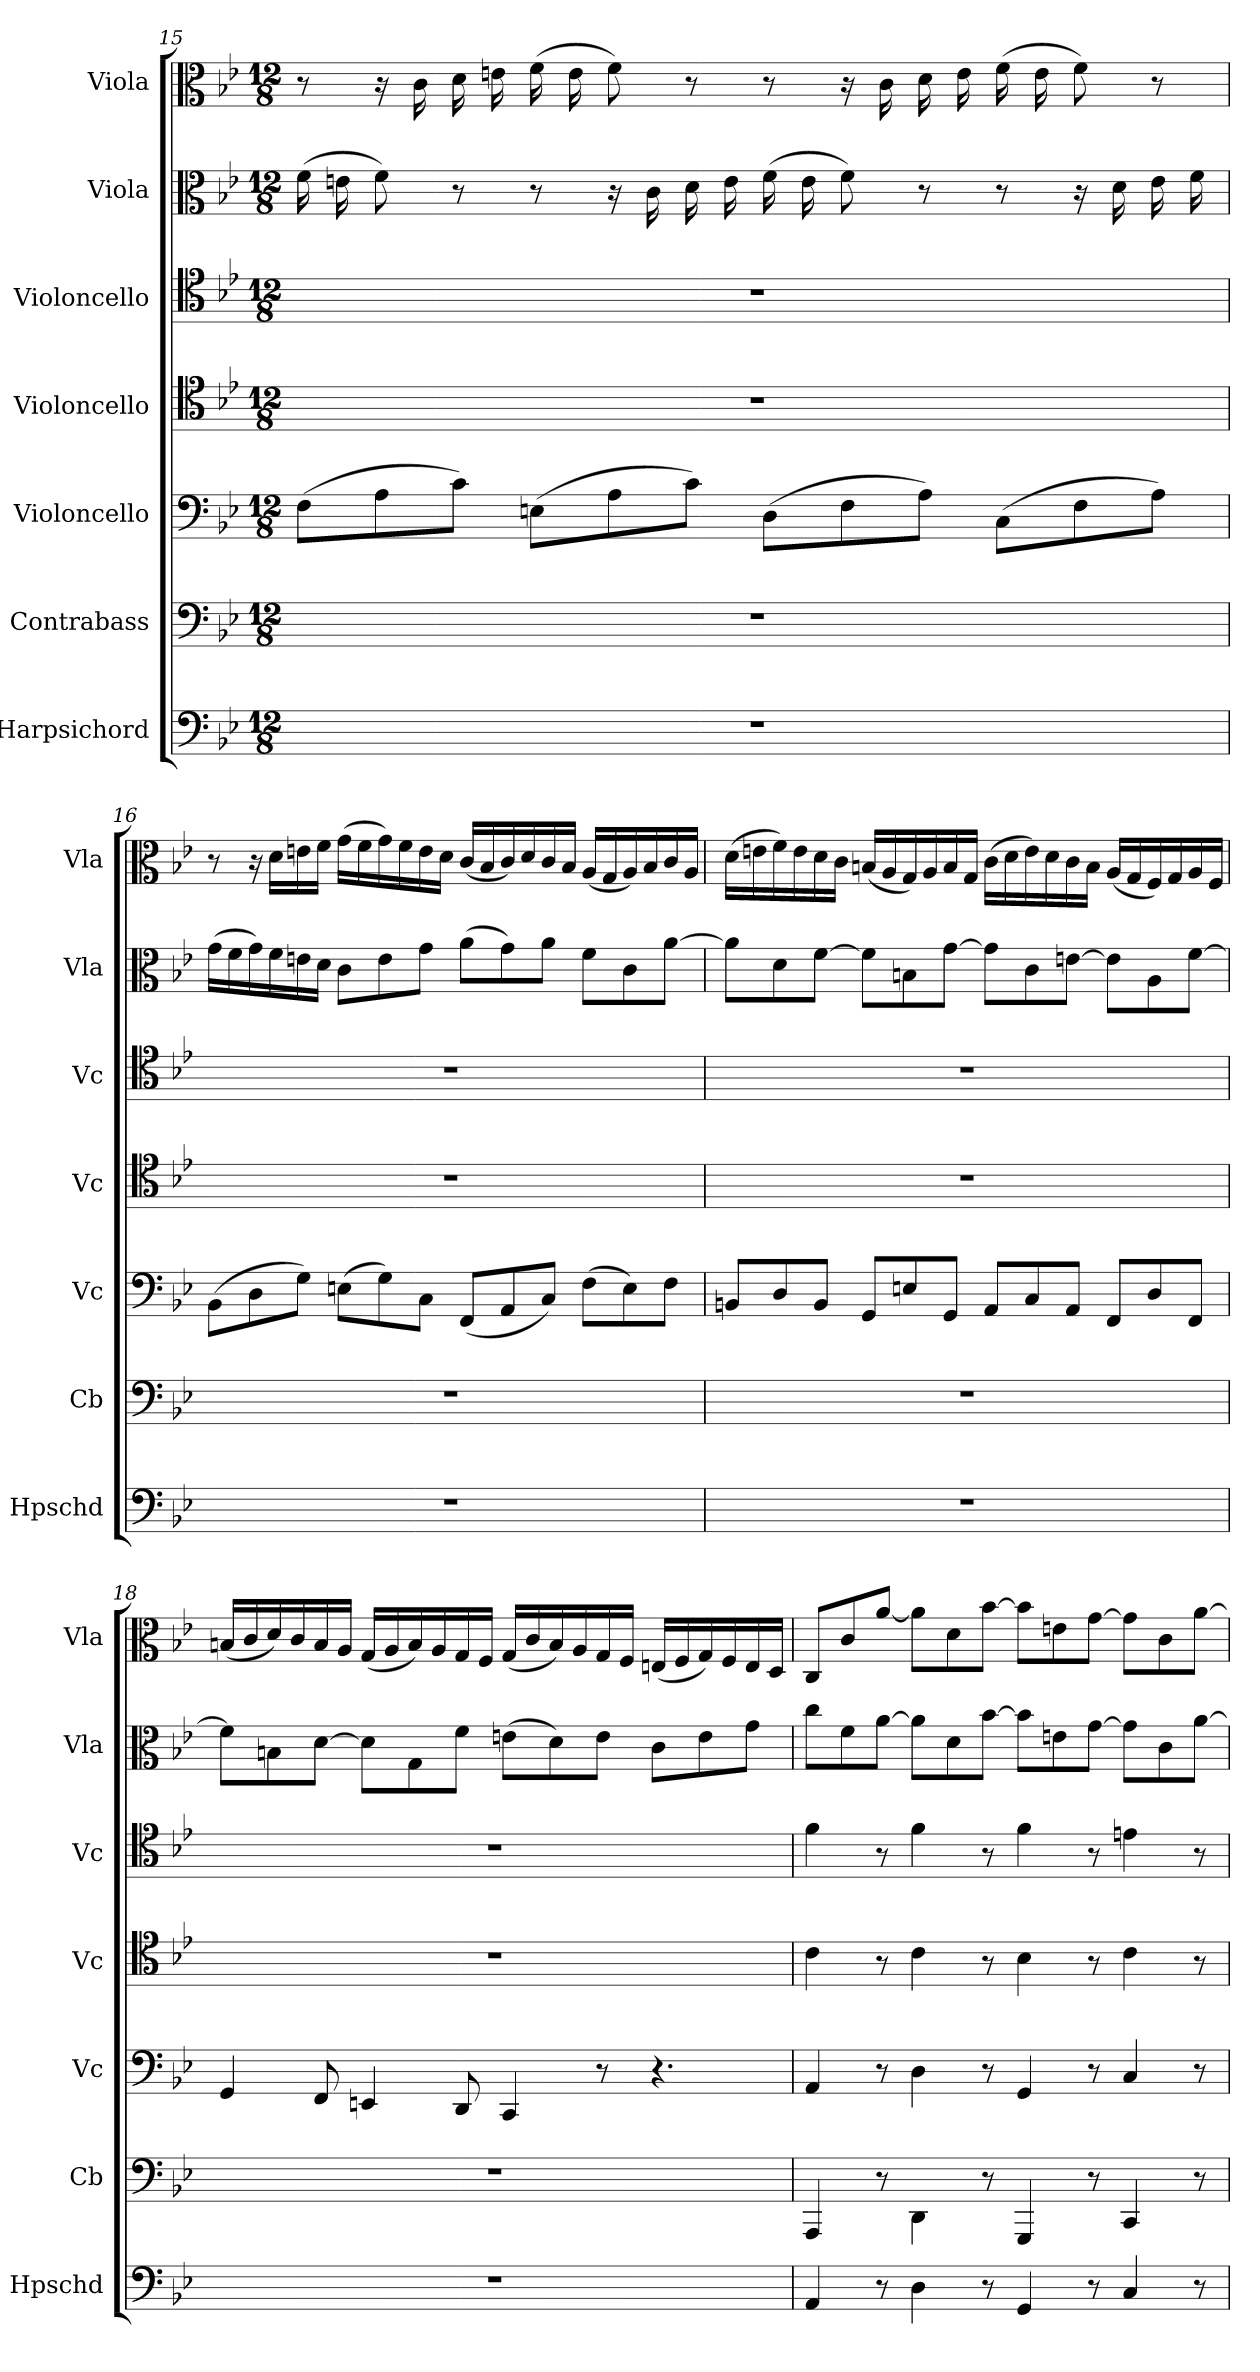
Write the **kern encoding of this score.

**kern	**kern	**kern	**kern	**kern	**kern	**kern
*part7	*part6	*part5	*part4	*part3	*part2	*part1
*staff7	*staff6	*staff5	*staff4	*staff3	*staff2	*staff1
*I"Harpsichord	*I"Contrabass	*I"Violoncello	*I"Violoncello	*I"Violoncello	*I"Viola	*I"Viola
*I'Hpschd	*I'Cb	*I'Vc	*I'Vc	*I'Vc	*I'Vla	*I'Vla
*clefF4	*clefF4	*clefF4	*clefC4	*clefC4	*clefC3	*clefC3
*	*ITrd7c12	*	*	*	*	*
*k[b-e-]	*k[b-e-]	*k[b-e-]	*k[b-e-]	*k[b-e-]	*k[b-e-]	*k[b-e-]
*B-:	*B-:	*B-:	*B-:	*B-:	*B-:	*B-:
*M12/8	*M12/8	*M12/8	*M12/8	*M12/8	*M12/8	*M12/8
=15	=15	=15	=15	=15	=15	=15
1.r	1.r	(8F\L	1.r	1.r	(16f\	8r
.	.	.	.	.	16en\	.
.	.	8A\	.	.	8f\)	16r
.	.	.	.	.	.	16c\
.	.	8c\J)	.	.	8r	16d\
.	.	.	.	.	.	16en\
.	.	(8En\L	.	.	8r	(16f\
.	.	.	.	.	.	16e\
.	.	8A\	.	.	16r	8f\)
.	.	.	.	.	16c\	.
.	.	8c\J)	.	.	16d\	8r
.	.	.	.	.	16e\	.
.	.	(8D\L	.	.	(16f\	8r
.	.	.	.	.	16e\	.
.	.	8F\	.	.	8f\)	16r
.	.	.	.	.	.	16c\
.	.	8A\J)	.	.	8r	16d\
.	.	.	.	.	.	16e\
.	.	(8C\L	.	.	8r	(16f\
.	.	.	.	.	.	16e\
.	.	8F\	.	.	16r	8f\)
.	.	.	.	.	16d\	.
.	.	8A\J)	.	.	16e\	8r
.	.	.	.	.	16f\	.
=16	=16	=16	=16	=16	=16	=16
1.r	1.r	(8BB-\L	1.r	1.r	(16g\LL	8r
.	.	.	.	.	16f\	.
.	.	8D\	.	.	16g\)	16r
.	.	.	.	.	16f\	16d\LL
.	.	8G\J)	.	.	16en\	16en\
.	.	.	.	.	16d\JJ	16f\JJ
.	.	(8En\L	.	.	8c\L	(16g\LL
.	.	.	.	.	.	16f\
.	.	8G\)	.	.	8e\	16g\)
.	.	.	.	.	.	16f\
.	.	8C\J	.	.	8g\J	16e\
.	.	.	.	.	.	16d\JJ
.	.	(8FF/L	.	.	(8a\L	(16c/LL
.	.	.	.	.	.	16B-/
.	.	8AA/	.	.	8g\)	16c/)
.	.	.	.	.	.	16d/
.	.	8C/J)	.	.	8a\J	16c/
.	.	.	.	.	.	16B-/JJ
.	.	(8F\L	.	.	8f\L	(16A/LL
.	.	.	.	.	.	16G/
.	.	8E\)	.	.	8c\	16A/)
.	.	.	.	.	.	16B-/
.	.	8F\J	.	.	[8a\J	16c/
.	.	.	.	.	.	16A/JJ
=17	=17	=17	=17	=17	=17	=17
1.r	1.r	8BBn/L	1.r	1.r	8a\L]	(16d\LL
.	.	.	.	.	.	16en\
.	.	8D/	.	.	8d\	16f\)
.	.	.	.	.	.	16e\
.	.	8BB/J	.	.	[8f\J	16d\
.	.	.	.	.	.	16c\JJ
.	.	8GG/L	.	.	8f\L]	(16Bn/LL
.	.	.	.	.	.	16A/
.	.	8En/	.	.	8Bn\	16G/)
.	.	.	.	.	.	16A/
.	.	8GG/J	.	.	[8g\J	16B/
.	.	.	.	.	.	16G/JJ
.	.	8AA/L	.	.	8g\L]	(16c\LL
.	.	.	.	.	.	16d\
.	.	8C/	.	.	8c\	16e\)
.	.	.	.	.	.	16d\
.	.	8AA/J	.	.	[8en\J	16c\
.	.	.	.	.	.	16B\JJ
.	.	8FF/L	.	.	8e\L]	(16A/LL
.	.	.	.	.	.	16G/
.	.	8D/	.	.	8A\	16F/)
.	.	.	.	.	.	16G/
.	.	8FF/J	.	.	[8f\J	16A/
.	.	.	.	.	.	16F/JJ
=18	=18	=18	=18	=18	=18	=18
1.r	1.r	4GG/	1.r	1.r	8f\L]	(16Bn/LL
.	.	.	.	.	.	16c/
.	.	.	.	.	8Bn\	16d/)
.	.	.	.	.	.	16c/
.	.	8FF/	.	.	[8d\J	16B/
.	.	.	.	.	.	16A/JJ
.	.	4EEn/	.	.	8d\L]	(16G/LL
.	.	.	.	.	.	16A/
.	.	.	.	.	8G\	16B/)
.	.	.	.	.	.	16A/
.	.	8DD/	.	.	8f\J	16G/
.	.	.	.	.	.	16F/JJ
.	.	4CC/	.	.	(8en\L	(16G/LL
.	.	.	.	.	.	16c/
.	.	.	.	.	8d\)	16B/)
.	.	.	.	.	.	16A/
.	.	8r	.	.	8e\J	16G/
.	.	.	.	.	.	16F/JJ
.	.	4.r	.	.	8c\L	(16En/LL
.	.	.	.	.	.	16F/
.	.	.	.	.	8e\	16G/)
.	.	.	.	.	.	16F/
.	.	.	.	.	8g\J	16E/
.	.	.	.	.	.	16D/JJ
=19	=19	=19	=19	=19	=19	=19
4AA/	4AAAA/	4AA/	4c\	4f\	8cc\L	8C/L
.	.	.	.	.	8f\	8c/
8r	8r	8r	8r	8r	[8a\J	[8a/J
4D\	4DDD\	4D\	4c\	4f\	8a\L]	8a\L]
.	.	.	.	.	8d\	8d\
8r	8r	8r	8r	8r	[8b-\J	[8b-\J
4GG/	4GGGG/	4GG/	4B-\	4f\	8b-\L]	8b-\L]
.	.	.	.	.	8en\	8en\
8r	8r	8r	8r	8r	[8g\J	[8g\J
4C/	4CCC/	4C/	4c\	4en\	8g\L]	8g\L]
.	.	.	.	.	8c\	8c\
8r	8r	8r	8r	8r	[8a\J	[8a\J
=	=	=	=	=	=	=
*-	*-	*-	*-	*-	*-	*-
